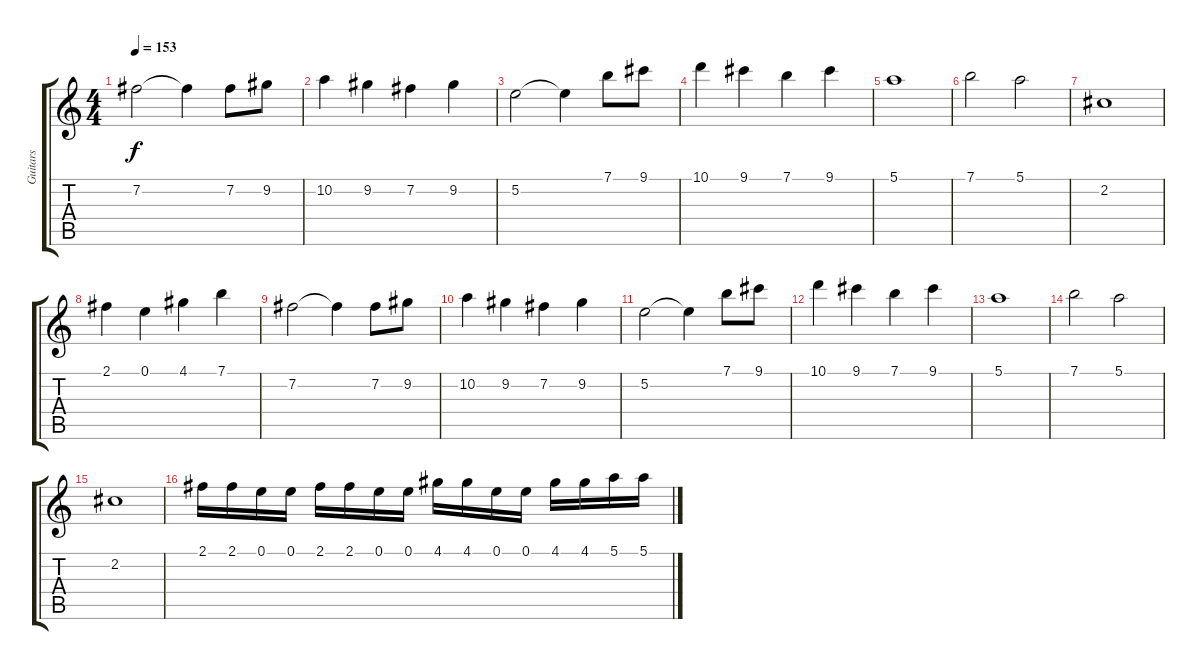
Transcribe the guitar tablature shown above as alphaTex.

\track ("Guitars" "Guitars") {instrument distortionguitar}
\staff {score tabs}
\tuning (E4 B3 G3 D3 A2 E2) {hide}
\ts (4 4)
\tempo 153
\clef g2
\ks c
7.2.2{dy f volume 16 balance 16} 7.2{t}.4 7.2.8 9.2.8 |
10.2.4 9.2.4 7.2.4 9.2.4 |
5.2.2 5.2{t}.4 7.1.8 9.1.8 |
10.1.4 9.1.4 7.1.4 9.1.4 |
5.1.1 |
7.1.2 5.1.2 |
2.2.1 |
2.1.4 0.1.4 4.1.4 7.1.4 |
7.2.2 7.2{t}.4 7.2.8 9.2.8 |
10.2.4 9.2.4 7.2.4 9.2.4 |
5.2.2 5.2{t}.4 7.1.8 9.1.8 |
10.1.4 9.1.4 7.1.4 9.1.4 |
5.1.1 |
7.1.2 5.1.2 |
2.2.1 |
2.1.16{volume 13 balance 8} 2.1.16 0.1.16 0.1.16 2.1.16 2.1.16 0.1.16 0.1.16 4.1.16 4.1.16 0.1.16 0.1.16 4.1.16 4.1.16 5.1.16 5.1.16
